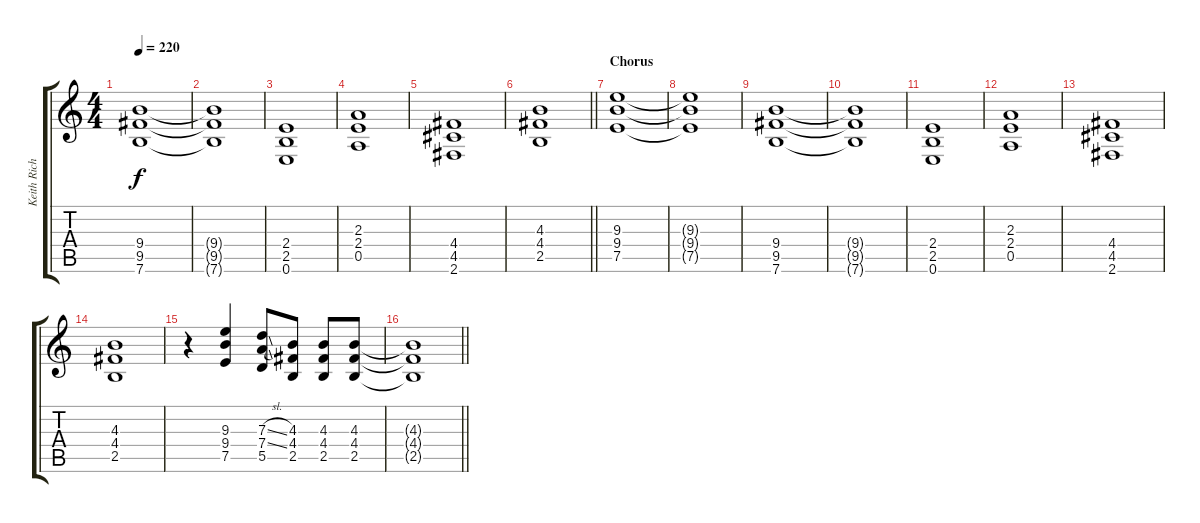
\track ("Keith Richards" "Keith Rich") {instrument overdrivenguitar}
\staff {score tabs}
\tuning (E4 B3 G3 D3 A2 E2) {hide}
\ts (4 4)
\tempo 220
\clef g2
\ks c
(9.4 9.5 7.6).1{dy f} |
(9.4{t} 9.5{t} 7.6{t}).1 |
(2.4 2.5 0.6).1 |
(2.3 2.4 0.5).1 |
(4.4 4.5 2.6).1 |
\barLineRight lightlight
(4.3 4.4 2.5).1 |
\section ("" "Chorus")
(9.3 9.4 7.5).1 |
(9.3{t} 9.4{t} 7.5{t}).1 |
(9.4 9.5 7.6).1 |
(9.4{t} 9.5{t} 7.6{t}).1 |
(2.4 2.5 0.6).1 |
(2.3 2.4 0.5).1 |
(4.4 4.5 2.6).1 |
(4.3 4.4 2.5).1 |
r.4 (9.3 9.4 7.5).4 (7.3{sl} 7.4{sl} 5.5).8 (4.3 4.4 2.5).8 (4.3 4.4 2.5).8 (4.3 4.4 2.5).8 |
\barLineRight lightlight
(4.3{t} 4.4{t} 2.5{t}).1
